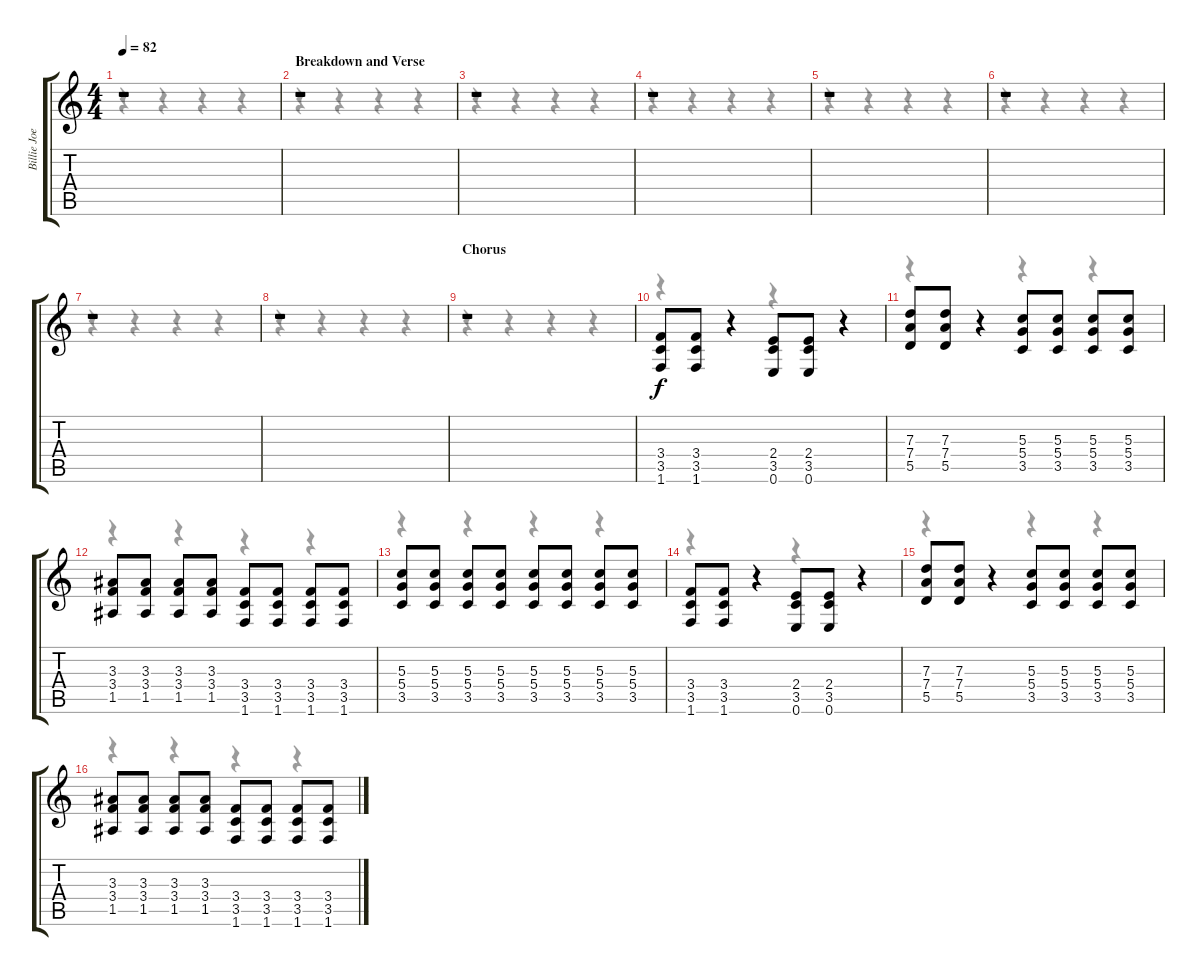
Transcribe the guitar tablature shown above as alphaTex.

\track ("Billie Joe Armstrong (Rhythm Guitar)" "Billie Joe") {instrument distortionguitar}
\staff {score tabs}
\tuning (E4 B3 G3 D3 A2 E2) {hide}
\voice
\ts (4 4)
\tempo 82
\clef g2
\ks c
r.1{dy f} |
\section ("" "Breakdown and Verse ")
r.1 |
r.1 |
r.1 |
r.1 |
r.1 |
r.1 |
r.1 |
\section ("" "Chorus ")
r.1 |
(3.4 3.5 1.6).8 (3.4 3.5 1.6).8 r.4 (2.4 3.5 0.6).8 (2.4 3.5 0.6).8 r.4 |
(7.3 7.4 5.5).8 (7.3 7.4 5.5).8 r.4 (5.3 5.4 3.5).8 (5.3 5.4 3.5).8 (5.3 5.4 3.5).8 (5.3 5.4 3.5).8 |
(3.3 3.4 1.5).8 (3.3 3.4 1.5).8 (3.3 3.4 1.5).8 (3.3 3.4 1.5).8 (3.4 3.5 1.6).8 (3.4 3.5 1.6).8 (3.4 3.5 1.6).8 (3.4 3.5 1.6).8 |
(5.3 5.4 3.5).8 (5.3 5.4 3.5).8 (5.3 5.4 3.5).8 (5.3 5.4 3.5).8 (5.3 5.4 3.5).8 (5.3 5.4 3.5).8 (5.3 5.4 3.5).8 (5.3 5.4 3.5).8 |
(3.4 3.5 1.6).8 (3.4 3.5 1.6).8 r.4 (2.4 3.5 0.6).8 (2.4 3.5 0.6).8 r.4 |
(7.3 7.4 5.5).8 (7.3 7.4 5.5).8 r.4 (5.3 5.4 3.5).8 (5.3 5.4 3.5).8 (5.3 5.4 3.5).8 (5.3 5.4 3.5).8 |
(3.3 3.4 1.5).8 (3.3 3.4 1.5).8 (3.3 3.4 1.5).8 (3.3 3.4 1.5).8 (3.4 3.5 1.6).8 (3.4 3.5 1.6).8 (3.4 3.5 1.6).8 (3.4 3.5 1.6).8
\voice
\clef g2
\ottava regular
\simile none
\ks c
r.4{dy f} r.4 r.4 r.4 |
r.4 r.4 r.4 r.4 |
r.4 r.4 r.4 r.4 |
r.4 r.4 r.4 r.4 |
r.4 r.4 r.4 r.4 |
r.4 r.4 r.4 r.4 |
r.4 r.4 r.4 r.4 |
r.4 r.4 r.4 r.4 |
r.4 r.4 r.4 r.4 |
r.4 r.4 r.4 r.4 |
r.4 r.4 r.4 r.4 |
r.4 r.4 r.4 r.4 |
r.4 r.4 r.4 r.4 |
r.4 r.4 r.4 r.4 |
r.4 r.4 r.4 r.4 |
r.4 r.4 r.4 r.4
